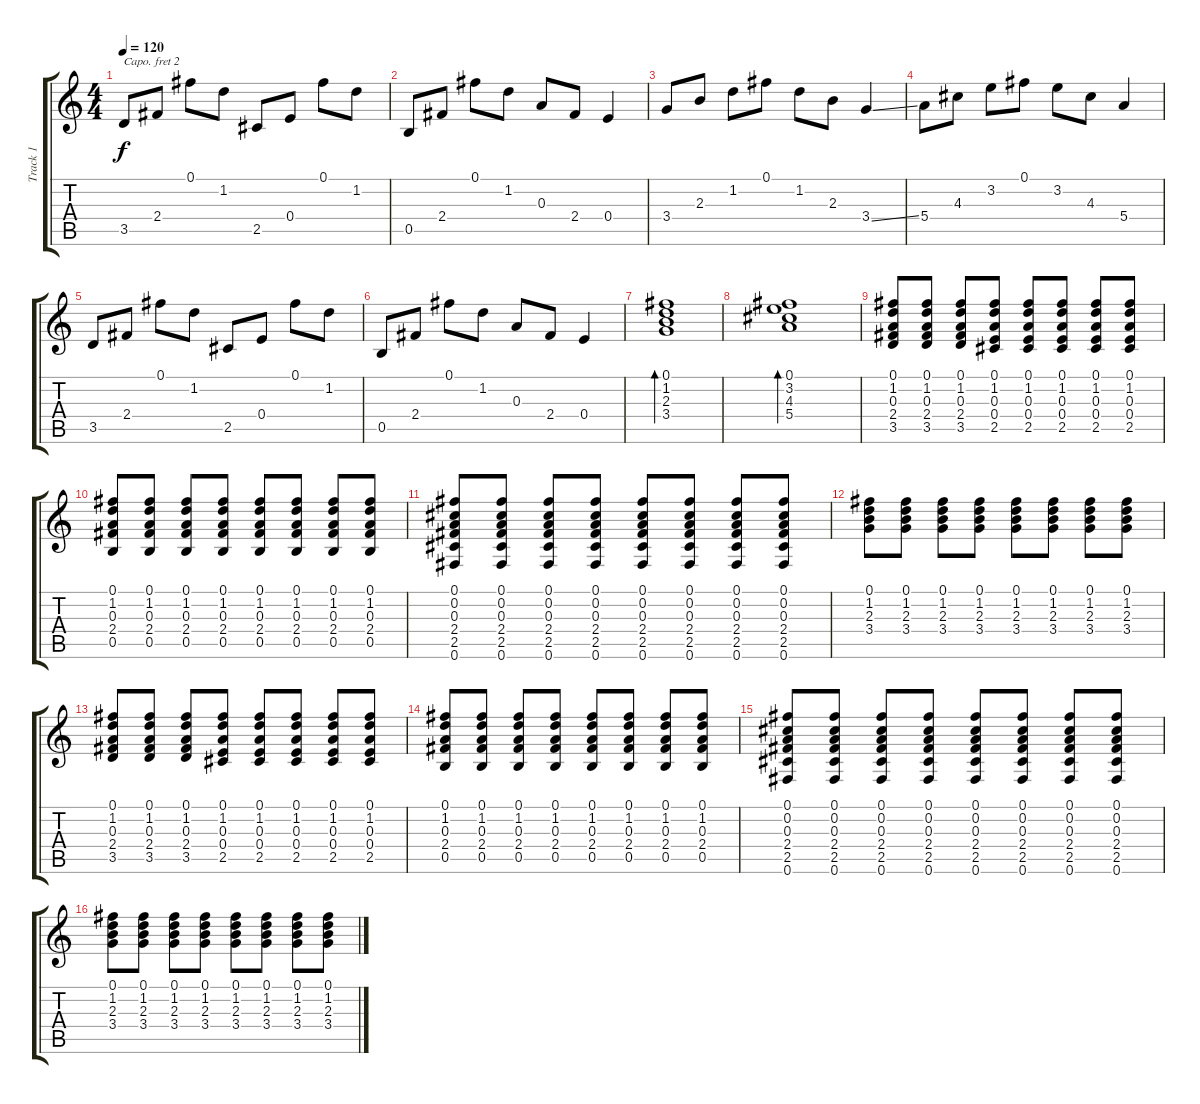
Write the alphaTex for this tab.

\track ("Track 1" "Track 1") {instrument acousticguitarsteel}
\staff {score tabs}
\capo 2
\tuning (E4 B3 G3 D3 A2 E2) {hide}
\ts (4 4)
\tempo 120
\clef g2
\ks c
3.5.8{dy f} 2.4.8 0.1.8 1.2.8 2.5.8 0.4.8 0.1.8 1.2.8 |
0.5.8 2.4.8 0.1.8 1.2.8 0.3.8 2.4.8 0.4.4 |
3.4.8 2.3.8 1.2.8 0.1.8 1.2.8 2.3.8 3.4{ss}.4 |
5.4.8 4.3.8 3.2.8 0.1.8 3.2.8 4.3.8 5.4.4 |
3.5.8 2.4.8 0.1.8 1.2.8 2.5.8 0.4.8 0.1.8 1.2.8 |
0.5.8 2.4.8 0.1.8 1.2.8 0.3.8 2.4.8 0.4.4 |
(0.1 1.2 2.3 3.4).1{bd 240} |
(0.1 3.2 4.3 5.4).1{bd 240} |
(0.1 1.2 0.3 2.4 3.5).8 (0.1 1.2 0.3 2.4 3.5).8 (0.1 1.2 0.3 2.4 3.5).8 (0.1 1.2 0.3 0.4 2.5).8 (0.1 1.2 0.3 0.4 2.5).8 (0.1 1.2 0.3 0.4 2.5).8 (0.1 1.2 0.3 0.4 2.5).8 (0.1 1.2 0.3 0.4 2.5).8 |
(0.1 1.2 0.3 2.4 0.5).8 (0.1 1.2 0.3 2.4 0.5).8 (0.1 1.2 0.3 2.4 0.5).8 (0.1 1.2 0.3 2.4 0.5).8 (0.1 1.2 0.3 2.4 0.5).8 (0.1 1.2 0.3 2.4 0.5).8 (0.1 1.2 0.3 2.4 0.5).8 (0.1 1.2 0.3 2.4 0.5).8 |
(0.1 0.2 0.3 2.4 2.5 0.6).8 (0.1 0.2 0.3 2.4 2.5 0.6).8 (0.1 0.2 0.3 2.4 2.5 0.6).8 (0.1 0.2 0.3 2.4 2.5 0.6).8 (0.1 0.2 0.3 2.4 2.5 0.6).8 (0.1 0.2 0.3 2.4 2.5 0.6).8 (0.1 0.2 0.3 2.4 2.5 0.6).8 (0.1 0.2 0.3 2.4 2.5 0.6).8 |
(0.1 1.2 2.3 3.4).8 (0.1 1.2 2.3 3.4).8 (0.1 1.2 2.3 3.4).8 (0.1 1.2 2.3 3.4).8 (0.1 1.2 2.3 3.4).8 (0.1 1.2 2.3 3.4).8 (0.1 1.2 2.3 3.4).8 (0.1 1.2 2.3 3.4).8 |
(0.1 1.2 0.3 2.4 3.5).8 (0.1 1.2 0.3 2.4 3.5).8 (0.1 1.2 0.3 2.4 3.5).8 (0.1 1.2 0.3 0.4 2.5).8 (0.1 1.2 0.3 0.4 2.5).8 (0.1 1.2 0.3 0.4 2.5).8 (0.1 1.2 0.3 0.4 2.5).8 (0.1 1.2 0.3 0.4 2.5).8 |
(0.1 1.2 0.3 2.4 0.5).8 (0.1 1.2 0.3 2.4 0.5).8 (0.1 1.2 0.3 2.4 0.5).8 (0.1 1.2 0.3 2.4 0.5).8 (0.1 1.2 0.3 2.4 0.5).8 (0.1 1.2 0.3 2.4 0.5).8 (0.1 1.2 0.3 2.4 0.5).8 (0.1 1.2 0.3 2.4 0.5).8 |
(0.1 0.2 0.3 2.4 2.5 0.6).8 (0.1 0.2 0.3 2.4 2.5 0.6).8 (0.1 0.2 0.3 2.4 2.5 0.6).8 (0.1 0.2 0.3 2.4 2.5 0.6).8 (0.1 0.2 0.3 2.4 2.5 0.6).8 (0.1 0.2 0.3 2.4 2.5 0.6).8 (0.1 0.2 0.3 2.4 2.5 0.6).8 (0.1 0.2 0.3 2.4 2.5 0.6).8 |
(0.1 1.2 2.3 3.4).8 (0.1 1.2 2.3 3.4).8 (0.1 1.2 2.3 3.4).8 (0.1 1.2 2.3 3.4).8 (0.1 1.2 2.3 3.4).8 (0.1 1.2 2.3 3.4).8 (0.1 1.2 2.3 3.4).8 (0.1 1.2 2.3 3.4).8
